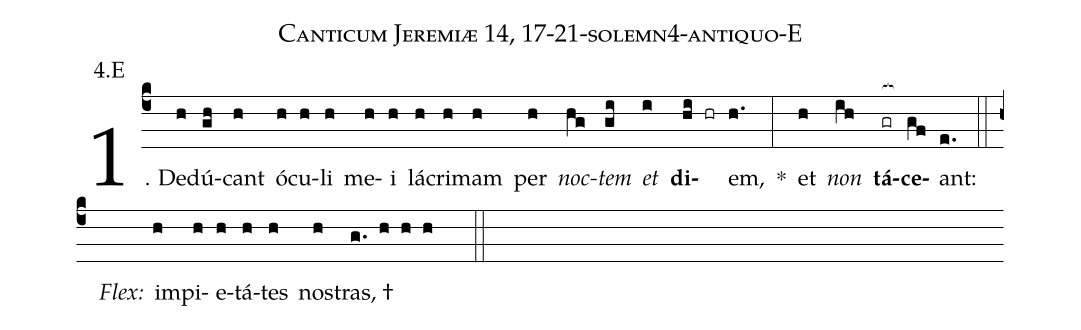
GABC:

name: Canticum Jeremiæ 14, 17-21-solemn4-antiquo-E;
annotation: 4.E;
%%
(c4)1. De(h)dú(gh)cant(h) ó(h)cu(h)li(h) me(h)i(h) lá(h)cri(h)mam(h) per(h) <i>noc</i>(hg)<i>tem</i>(gi) <i>et</i>(i) <b>di</b>(hi hr)em,(h.) *(:) et(h) <i>non</i>(ih) <b>tá</b>(gr[ocb:1{])<b>ce</b>(gf[ocb:0}])ant:(e.) (::)
<i>Flex:</i>()  im(h)pi(h)e(h)tá(h)tes(h) nos(h)tras, †(g. h h h  ::)
